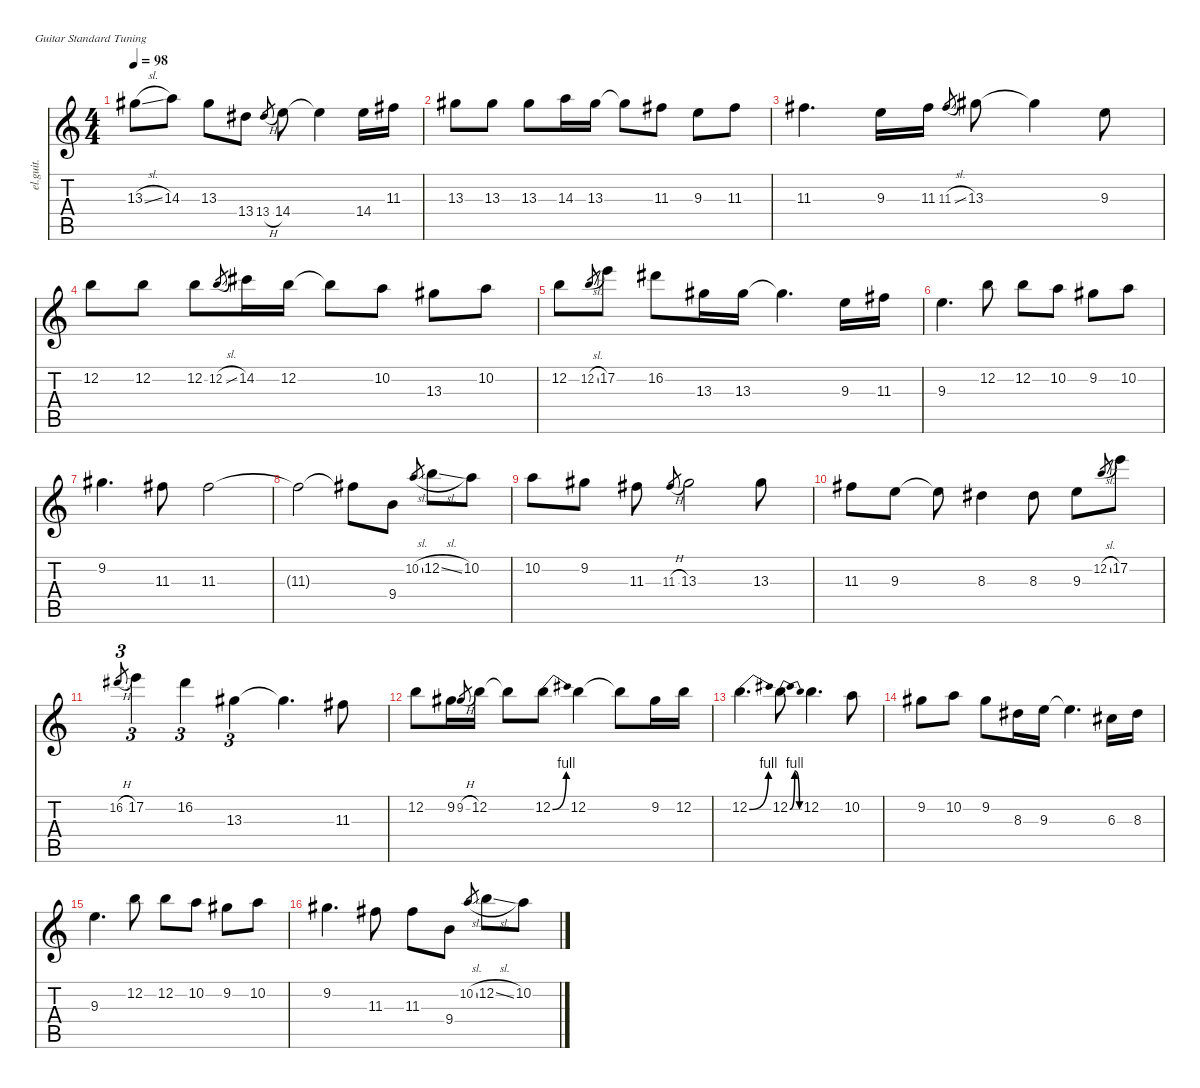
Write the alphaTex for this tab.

\defaultSystemsLayout 4
\hideDynamics
\bracketExtendMode nobrackets
\otherSystemsTrackNameOrientation horizontal
\track ("Clean Guitar" "el.guit.") {instrument electricguitarclean}
\staff {score tabs}
\tuning (E4 B3 G3 D3 A2 E2)
\ts (4 4)
\tempo 98
\clef g2
\ks c
13.3{sl}.8{dy mf} 14.3.8 13.3.8 13.4.8 13.4{h}.8{gr} 14.4.8 14.4{t}.4 14.4.16 11.3.16 |
13.3.8 13.3.8 13.3.8 14.3.16 13.3.16 13.3{t}.8 11.3.8 9.3.8 11.3.8 |
11.3.4{d} 9.3.16 11.3.16 11.3{sl}.8{gr} 13.3.8 13.3{t}.4 9.3.8 |
12.2.8 12.2.8 12.2.8 12.2{sl}.8{gr} 14.2.16 12.2.16 12.2{t}.8 10.2.8 13.3.8 10.2.8 |
12.2.8 12.2{sl}.8{gr} 17.2.8 16.2.8 13.3.16 13.3.16 13.3{t}.4{d} 9.3.16 11.3.16 |
9.3.4{d} 12.2.8 12.2.8 10.2.8 9.2.8 10.2.8 |
9.2.4{d} 11.3.8 11.3.2 |
11.3{t}.2 11.3{t}.8 9.4.8 10.2{sl}.8{gr} 12.2{sl}.8 10.2.8 |
10.2.8 9.2.8 11.3.8 11.3{h}.8{gr} 13.3.2 13.3.8 |
11.3.8 9.3.8 9.3{t}.8 8.3.4 8.3.8 9.3.8 12.2{sl}.8{gr} 17.2.8 |
16.2{h}.8{tu (3 2) gr} 17.2.4{tu (3 2)} 16.2.4{tu (3 2)} 13.3.4{tu (3 2)} 13.3{t}.4{d} 11.3.8 |
12.2.8 9.2.16 9.2{h}.8{gr} 12.2.16 12.2{t}.8 12.2{be (bend 0 0 15 4)}.8 12.2.4 12.2{t}.8 9.2.16 12.2.16 |
12.2{be (bend 0 0 15 4)}.4{d} 12.2{be (bendrelease 0 0 10.2 4 12 4 30 0)}.8 12.2.4{d} 10.2.8 |
9.2.8 10.2.8 9.2.8 8.3.16 9.3.16 9.3{t}.4{d} 6.3.16 8.3.16 |
9.3.4{d} 12.2.8 12.2.8 10.2.8 9.2.8 10.2.8 |
9.2.4{d} 11.3.8 11.3.8 9.4.8 10.2{sl}.8{gr} 12.2{sl}.8 10.2.8
